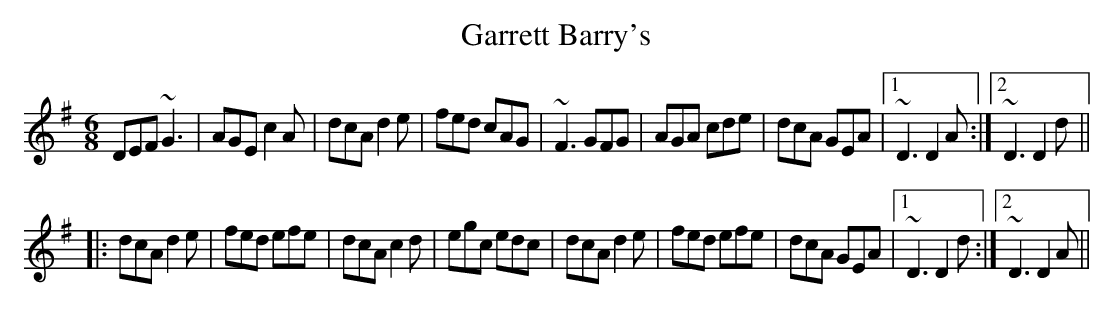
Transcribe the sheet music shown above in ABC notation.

X:1
T:Garrett Barry's
M:6/8
K:Dmix
DEF ~G3|AGE c2A|dcA d2e|fed cAG|~F3 GFG|AGA cde|dcA GEA|1~D3 D2A:|2~D3 D2d||
|:dcA d2e|fed efe|dcA c2d|egc edc|dcA d2e|fed efe|dcA GEA|1~D3 D2d:|2~D3 D2A||
